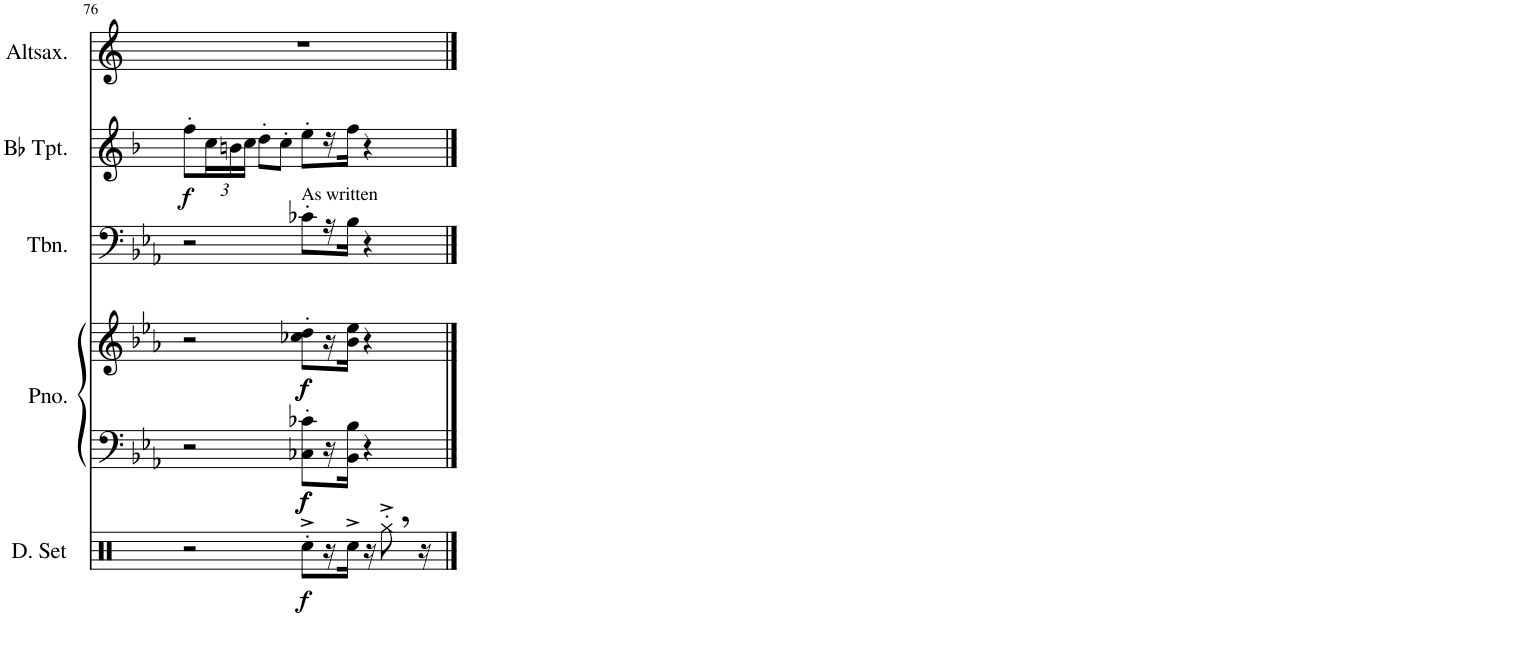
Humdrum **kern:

**kern	**dynam	**kern	**kern	**dynam	**kern	**kern	**dynam	**kern
*part5	*part5	*part4	*part4	*part4	*part3	*part2	*part2	*part1
*staff6	*staff6	*staff5	*staff4	*staff4/5	*staff3	*staff2	*staff2	*staff1
*I"Drumset	*	*I"Piano	*	*	*I"Trombone	*I"Bb Trumpet	*	*I"Altsaxofon
*I'D. Set	*	*I'Pno.	*	*	*I'Tbn.	*I'Bb Tpt.	*	*I'Altsax.
!!LO:PB:g=z
*clefX	*	*clefF4	*clefG2	*	*clefF4	*clefG2	*	*clefG2
*	*	*	*	*	*	*Trd1c2	*	*Trd5c9
*k[]	*	*k[b-e-a-]	*k[b-e-a-]	*	*k[b-e-a-]	*k[b-]	*	*k[]
*M4/4	*	*M4/4	*M4/4	*	*M4/4	*M4/4	*	*M4/4
=76	=76	=76	=76	=76	=76	=76	=76	=76
!	!	!	!	!	!	!	!LO:DY:b	!
2r	.	2r	2r	.	2r	8ff'\L	f	1r
*	*	*	*	*	*	*Xbrackettup	*	*
.	.	.	.	.	.	24cc\L	.	.
.	.	.	.	.	.	24bn\	.	.
.	.	.	.	.	.	24cc\JJ	.	.
.	.	.	.	.	.	8dd'\L	.	.
.	.	.	.	.	.	8cc'\J	.	.
!	!	!	!	!	!LO:TX:a:t=As written	!	!	!
!	!LO:DY:b	!	!	!LO:DY:b=2	!	!	!	!
!	!	!	!	!LO:DY:n=1:b=2	!	!	!	!
!	!	!	!	!LO:DY:n=2:b	!	!	!	!
!	!	!	!	!LO:DY:n=3:b	!	!	!	!
8Rcc'^\L	f	8C-X\' 8c-X\'L	8cc-X\' 8dd\'L	f f f f	8c-X'\L	8ee'\L	.	.
16r	.	16r	16r	.	16r	16r	.	.
16Rcc^\JJ	.	16BB-\ 16B-\JJ	16b-\ 16ee-\JJ	.	16B-\JJ	16ff\JJ	.	.
16r	.	4r	4r	.	4r	4r	.	.
8Rgg'^>,\	.	.	.	.	.	.	.	.
16r	.	.	.	.	.	.	.	.
==	==	==	==	==	==	==	==	==
*-	*-	*-	*-	*-	*-	*-	*-	*-
